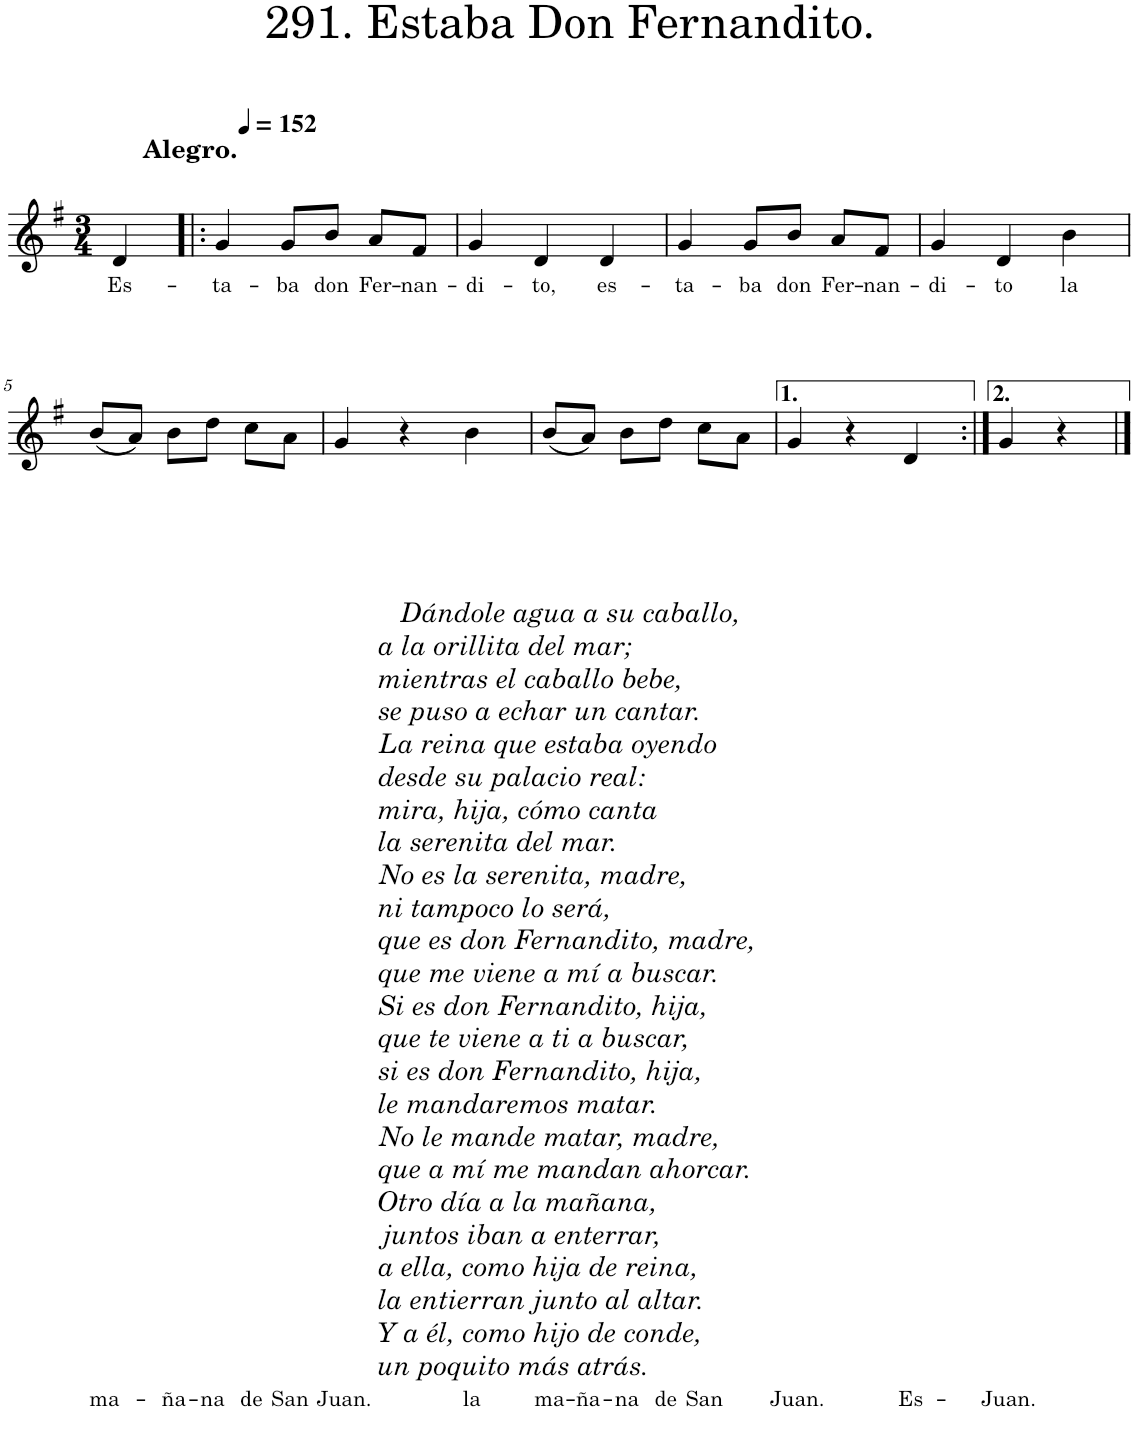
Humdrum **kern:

**kern	**text
*part1	*part1
*staff1	*staff1
*I"Piano	*
*I'Pno.	*
*clefG2	*
*k[f#]	*
*M3/4	*
*MM152	*
=	=
!LO:TX:a:B:t=Alegro.	!
!	!LO:LY:b
4d/	Es-
=1!|:	=1!|:
!	!LO:LY:b
4g/	-ta-
!	!LO:LY:b
8g/L	-ba
!	!LO:LY:b
8b/J	don
!	!LO:LY:b
8a/L	Fer-
!	!LO:LY:b
8f#/J	-nan-
=2	=2
!	!LO:LY:b
4g/	-di-
!	!LO:LY:b
4d/	-to,
!	!LO:LY:b
4d/	es-
=3	=3
!	!LO:LY:b
4g/	-ta-
!	!LO:LY:b
8g/L	-ba
!	!LO:LY:b
8b/J	don
!	!LO:LY:b
8a/L	Fer-
!	!LO:LY:b
8f#/J	-nan-
=4	=4
!	!LO:LY:b
4g/	-di-
!	!LO:LY:b
4d/	-to
!	!LO:LY:b
4b\	la
!!LO:LB:g=z
=5	=5
!LO:TX:b:i:t=Dándole agua a su caballo,	!
!LO:TX:b:t=a la orillita del mar;	!
!LO:TX:b:t=mientras el caballo bebe,	!
!LO:TX:b:t=se puso a echar un cantar.	!
!LO:TX:b:t=La reina que estaba oyendo	!
!LO:TX:b:t=desde su palacio real&colon;	!
!LO:TX:b:t=mira, hija, cómo canta	!
!LO:TX:b:t=la serenita del mar.	!
!LO:TX:b:t=No es la serenita, madre,	!
!LO:TX:b:t=ni tampoco lo será,	!
!LO:TX:b:t=que es don Fernandito, madre,	!
!LO:TX:b:t=que me viene a mí a buscar.	!
!LO:TX:b:t=Si es don Fernandito, hija,	!
!LO:TX:b:t=que te viene a ti a buscar,	!
!LO:TX:b:t=si es don Fernandito, hija,	!
!LO:TX:b:t=le mandaremos matar.	!
!LO:TX:b:t=No le mande matar, madre,	!
!LO:TX:b:t=que a mí me mandan ahorcar.	!
!LO:TX:b:t=Otro día a la mañana,	!
!LO:TX:b:t=juntos iban a enterrar,	!
!LO:TX:b:t=a ella, como hija de reina,	!
!LO:TX:b:t=la entierran junto al altar.	!
!LO:TX:b:t=Y a él, como hijo de conde,	!
!LO:TX:b:t=un poquito más atrás.	!
!	!LO:LY:b
(8b/L	ma-
8a/J)	.
!	!LO:LY:b
8b\L	-ña-
!	!LO:LY:b
8dd\J	-na
!	!LO:LY:b
8cc\L	de
!	!LO:LY:b
8a\J	San
=6	=6
!	!LO:LY:b
4g/	Juan.
4r	.
!	!LO:LY:b
4b\	la
=7	=7
!	!LO:LY:b
(8b/L	ma-
!	!LO:LY:b
8a/J)	-ña-
!	!LO:LY:b
8b\L	-na
!	!LO:LY:b
8dd\J	de
!	!LO:LY:b
8cc\L	San
8a\J	.
=8	=8
!	!LO:LY:b
4g/	Juan.
4r	.
!	!LO:LY:b
4d/	Es-
=9:|!	=9:|!
!	!LO:LY:b
4g/	Juan.
4r	.
==	==
*-	*-
